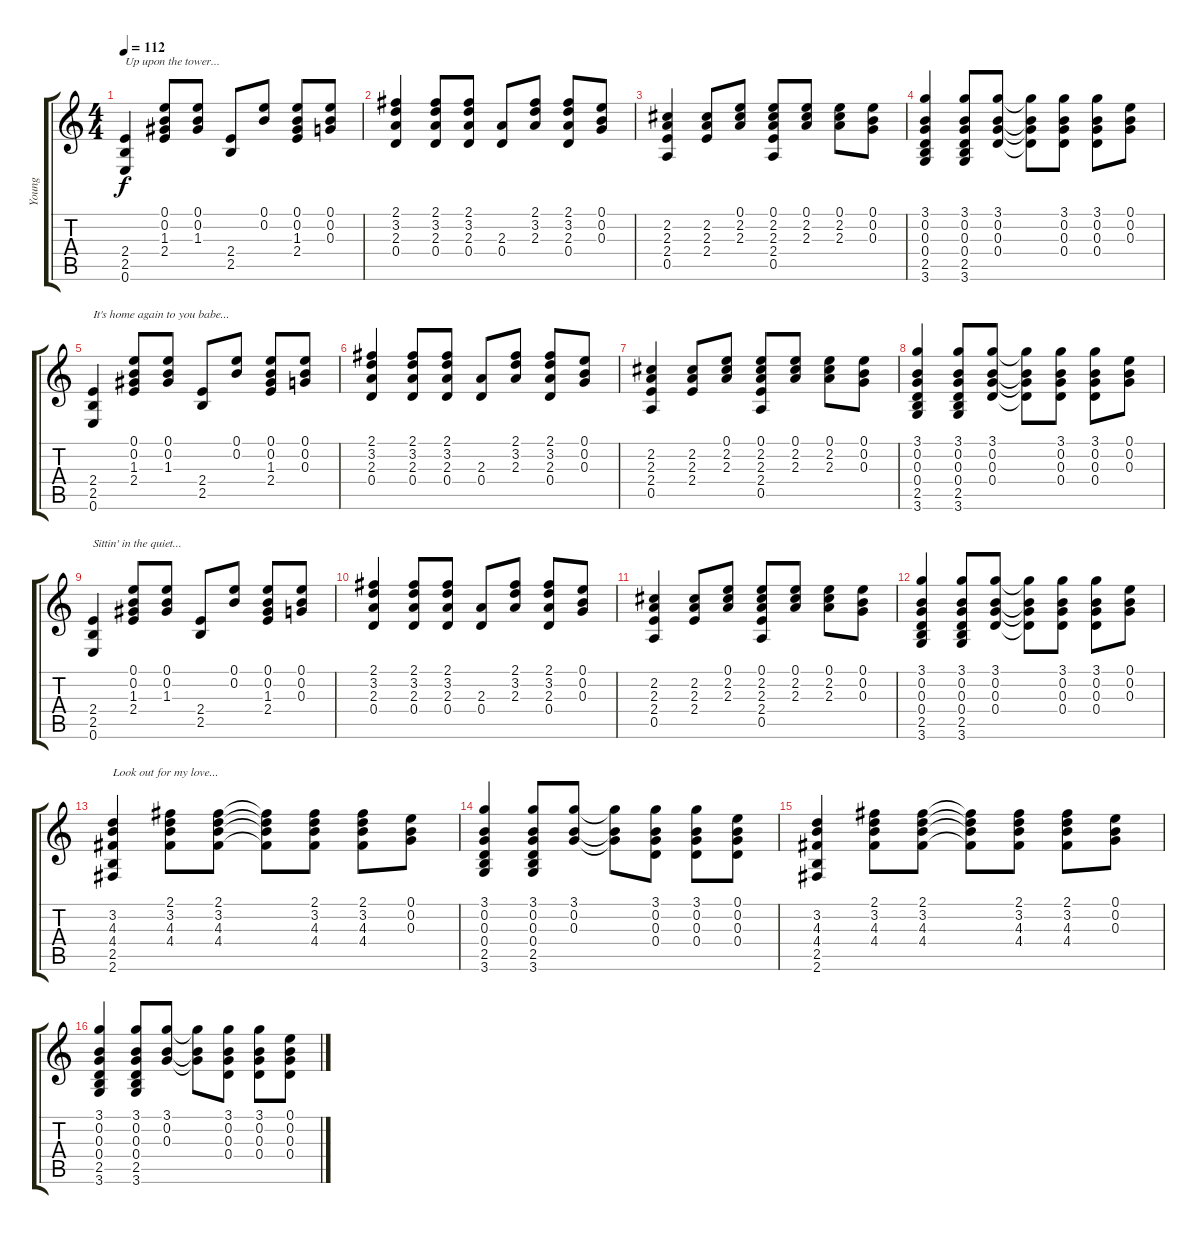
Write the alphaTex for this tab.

\track ("Young" "Young") {instrument acousticguitarsteel}
\staff {score tabs}
\tuning (E4 B3 G3 D3 A2 E2) {hide}
\ts (4 4)
\tempo 112
\clef g2
\ks c
(2.4 2.5 0.6).4{txt "Up upon the tower..." dy f} (0.1 0.2 1.3 2.4).8 (0.1 0.2 1.3).8 (2.4 2.5).8 (0.1 0.2).8 (0.1 0.2 1.3 2.4).8 (0.1 0.2 0.3).8 |
(2.1 3.2 2.3 0.4).4 (2.1 3.2 2.3 0.4).8 (2.1 3.2 2.3 0.4).8 (2.3 0.4).8 (2.1 3.2 2.3).8 (2.1 3.2 2.3 0.4).8 (0.1 0.2 0.3).8 |
(2.2 2.3 2.4 0.5).4 (2.2 2.3 2.4).8 (0.1 2.2 2.3).8 (0.1 2.2 2.3 2.4 0.5).8 (0.1 2.2 2.3).8 (0.1 2.2 2.3).8 (0.1 0.2 0.3).8 |
(3.1 0.2 0.3 0.4 2.5 3.6).4 (3.1 0.2 0.3 0.4 2.5 3.6).8 (3.1 0.2 0.3 0.4).8 (3.1{t} 0.2{t} 0.3{t} 0.4{t}).8 (3.1 0.2 0.3 0.4).8 (3.1 0.2 0.3 0.4).8 (0.1 0.2 0.3).8 |
(2.4 2.5 0.6).4{txt "It's home again to you babe..."} (0.1 0.2 1.3 2.4).8 (0.1 0.2 1.3).8 (2.4 2.5).8 (0.1 0.2).8 (0.1 0.2 1.3 2.4).8 (0.1 0.2 0.3).8 |
(2.1 3.2 2.3 0.4).4 (2.1 3.2 2.3 0.4).8 (2.1 3.2 2.3 0.4).8 (2.3 0.4).8 (2.1 3.2 2.3).8 (2.1 3.2 2.3 0.4).8 (0.1 0.2 0.3).8 |
(2.2 2.3 2.4 0.5).4 (2.2 2.3 2.4).8 (0.1 2.2 2.3).8 (0.1 2.2 2.3 2.4 0.5).8 (0.1 2.2 2.3).8 (0.1 2.2 2.3).8 (0.1 0.2 0.3).8 |
(3.1 0.2 0.3 0.4 2.5 3.6).4 (3.1 0.2 0.3 0.4 2.5 3.6).8 (3.1 0.2 0.3 0.4).8 (3.1{t} 0.2{t} 0.3{t} 0.4{t}).8 (3.1 0.2 0.3 0.4).8 (3.1 0.2 0.3 0.4).8 (0.1 0.2 0.3).8 |
(2.4 2.5 0.6).4{txt "Sittin' in the quiet..."} (0.1 0.2 1.3 2.4).8 (0.1 0.2 1.3).8 (2.4 2.5).8 (0.1 0.2).8 (0.1 0.2 1.3 2.4).8 (0.1 0.2 0.3).8 |
(2.1 3.2 2.3 0.4).4 (2.1 3.2 2.3 0.4).8 (2.1 3.2 2.3 0.4).8 (2.3 0.4).8 (2.1 3.2 2.3).8 (2.1 3.2 2.3 0.4).8 (0.1 0.2 0.3).8 |
(2.2 2.3 2.4 0.5).4 (2.2 2.3 2.4).8 (0.1 2.2 2.3).8 (0.1 2.2 2.3 2.4 0.5).8 (0.1 2.2 2.3).8 (0.1 2.2 2.3).8 (0.1 0.2 0.3).8 |
(3.1 0.2 0.3 0.4 2.5 3.6).4 (3.1 0.2 0.3 0.4 2.5 3.6).8 (3.1 0.2 0.3 0.4).8 (3.1{t} 0.2{t} 0.3{t} 0.4{t}).8 (3.1 0.2 0.3 0.4).8 (3.1 0.2 0.3 0.4).8 (0.1 0.2 0.3).8 |
(3.2 4.3 4.4 2.5 2.6).4{txt "Look out for my love..."} (2.1 3.2 4.3 4.4).8 (2.1 3.2 4.3 4.4).8 (2.1{t} 3.2{t} 4.3{t} 4.4{t}).8 (2.1 3.2 4.3 4.4).8 (2.1 3.2 4.3 4.4).8 (0.1 0.2 0.3).8 |
(3.1 0.2 0.3 0.4 2.5 3.6).4 (3.1 0.2 0.3 0.4 2.5 3.6).8 (3.1 0.2 0.3).8 (3.1{t} 0.2{t} 0.3{t}).8 (3.1 0.2 0.3 0.4).8 (3.1 0.2 0.3 0.4).8 (0.1 0.2 0.3 0.4).8 |
(3.2 4.3 4.4 2.5 2.6).4 (2.1 3.2 4.3 4.4).8 (2.1 3.2 4.3 4.4).8 (2.1{t} 3.2{t} 4.3{t} 4.4{t}).8 (2.1 3.2 4.3 4.4).8 (2.1 3.2 4.3 4.4).8 (0.1 0.2 0.3).8 |
(3.1 0.2 0.3 0.4 2.5 3.6).4 (3.1 0.2 0.3 0.4 2.5 3.6).8 (3.1 0.2 0.3).8 (3.1{t} 0.2{t} 0.3{t}).8 (3.1 0.2 0.3 0.4).8 (3.1 0.2 0.3 0.4).8 (0.1 0.2 0.3 0.4).8
